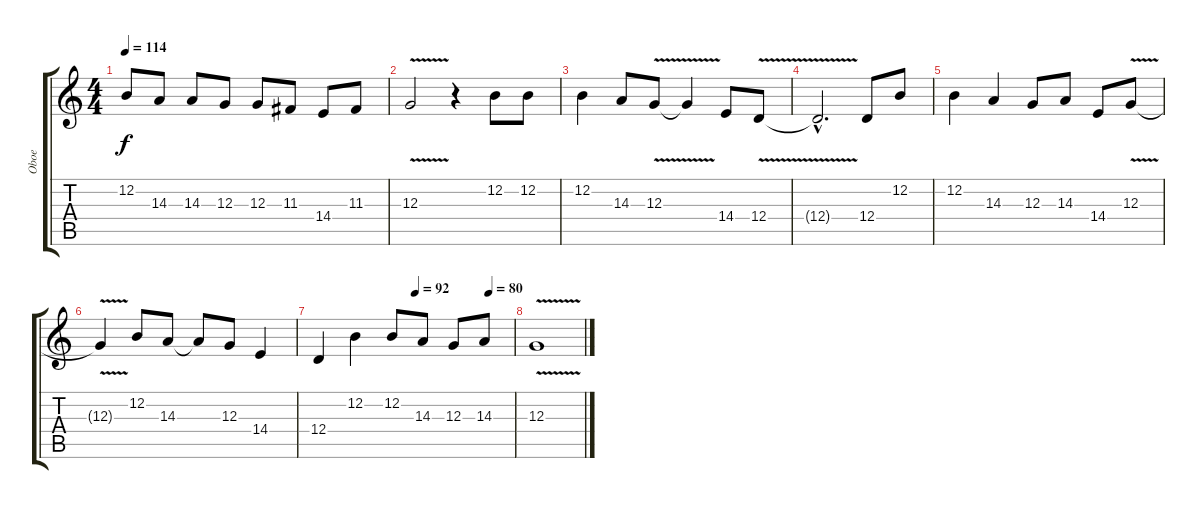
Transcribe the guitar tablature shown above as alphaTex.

\track ("Oboe" "Oboe") {instrument oboe}
\staff {score tabs}
\tuning (E4 B3 G3 D3 A2 E2) {hide}
\ts (4 4)
\tempo 114
\clef g2
\ks c
12.2.8{dy f} 14.3.8 14.3.8 12.3.8 12.3.8 11.3.8 14.4.8 11.3.8 |
12.3{v}.2 r.4 12.2.8 12.2.8 |
12.2.4 14.3.8 12.3{v}.8 12.3{t}.4 14.4.8 12.4{v}.8 |
12.4{hac t}.2{d} 12.4.8 12.2.8 |
12.2.4 14.3.4 12.3.8 14.3.8 14.4.8 12.3{v}.8 |
12.3{t}.4 12.2.8 14.3.8 14.3{t}.8 12.3.8 14.4.4 |
\tempo (92 0.5)
\tempo (80 0.875)
12.4.4 12.2.4 12.2.8 14.3.8 12.3.8 14.3.8 |
12.3{v}.1
